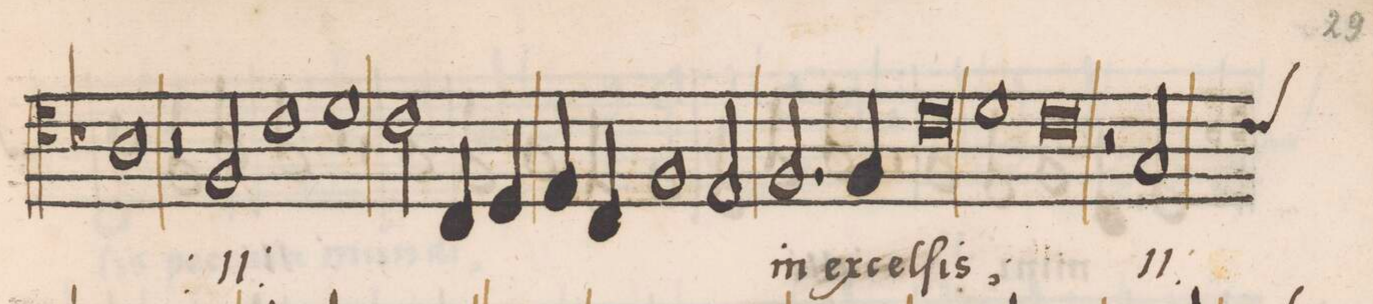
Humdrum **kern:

**kern	**text
*I"TENOR	*
*clefC4	*
*k[b-]	*
*met(c|)	*
*M2/1	*
1A	-na
2r	.
2F/	o-
=92	=92
1c	-ſan-
1d	.
=93	=93
2c\	.
4C/	.
4D/	.
4E/	.
4C/	.
1F	.
=94	=94
2E/	-na
*	*Xij
2.F/	in
4F/	ex-
=95	=95
0c	-cel-
=96	=96
1d	-ſis;
0c	.
=97	=97
2r	.
*	*ij
*custos:c	*
2G/	o-
=98	=98
*-	*-
